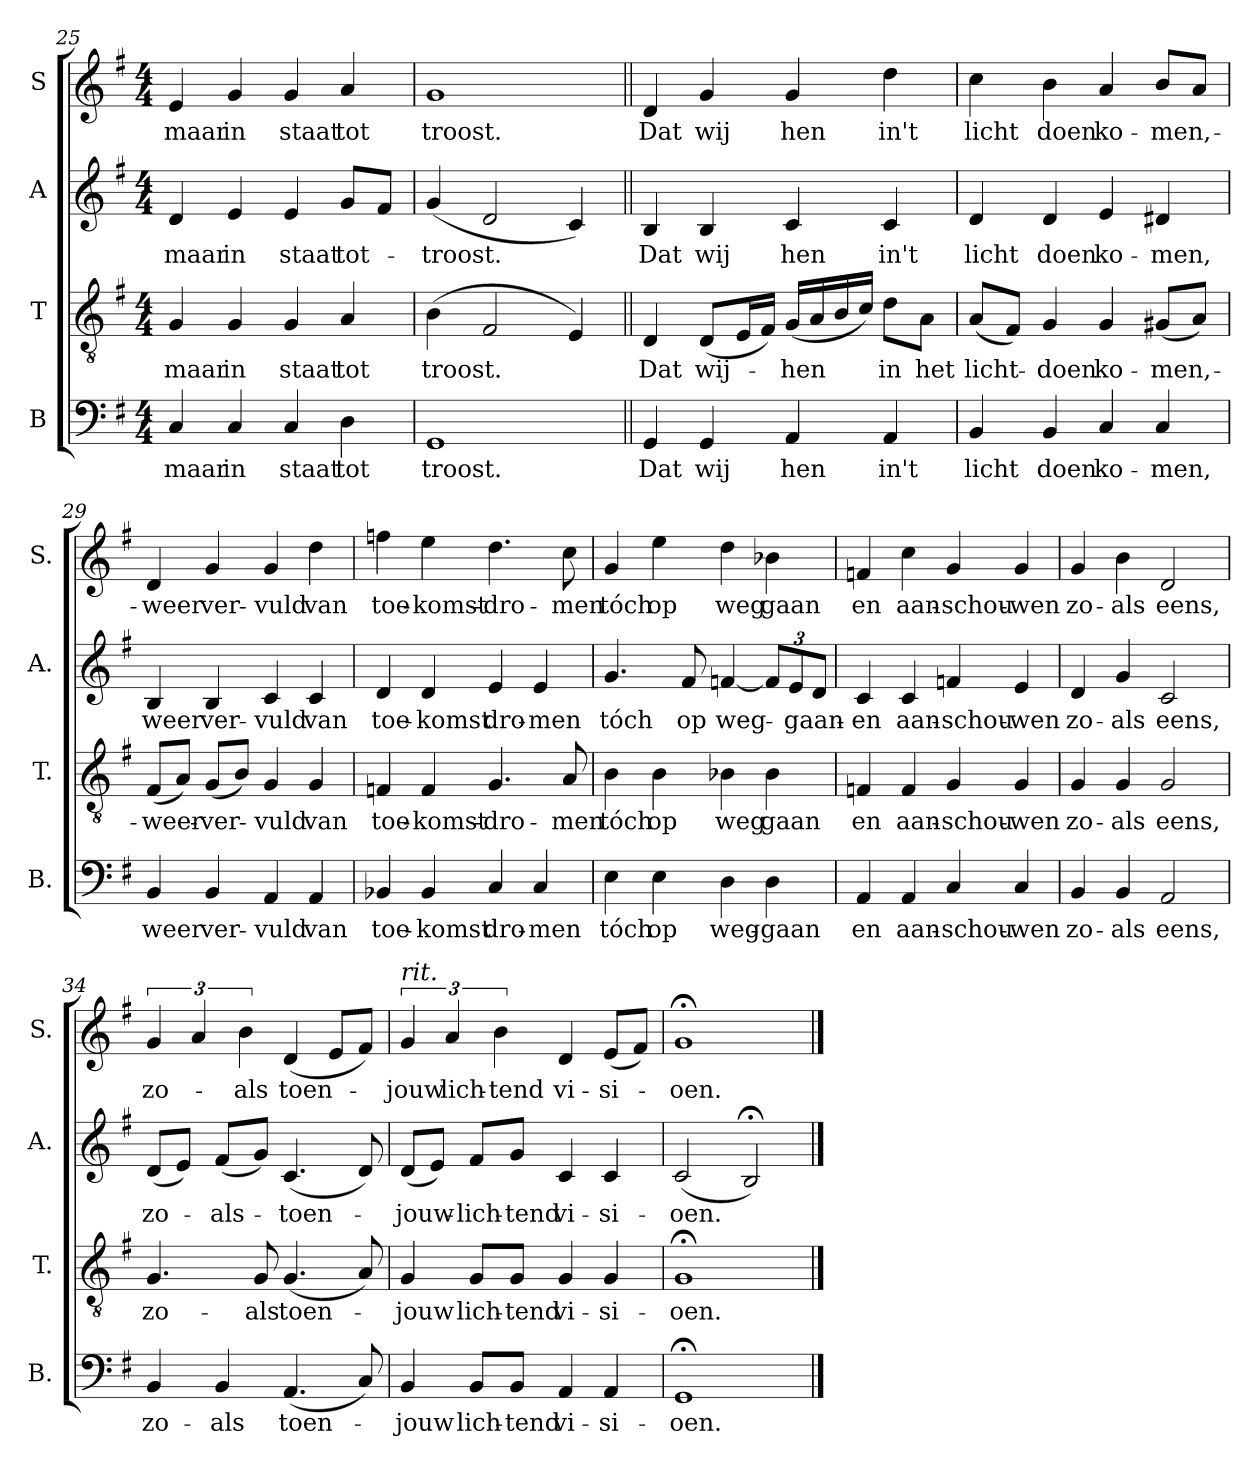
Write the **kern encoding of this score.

**kern	**text	**kern	**text	**kern	**text	**kern	**text
*part4	*part4	*part3	*part3	*part2	*part2	*part1	*part1
*staff4	*staff4	*staff3	*staff3	*staff2	*staff2	*staff1	*staff1
*I"B	*	*I"T	*	*I"A	*	*I"S	*
*I'B.	*	*I'T.	*	*I'A.	*	*I'S.	*
*clefF4	*	*clefGv2	*	*clefG2	*	*clefG2	*
*k[f#]	*	*k[f#]	*	*k[f#]	*	*k[f#]	*
*M4/4	*	*M4/4	*	*M4/4	*	*M4/4	*
=25	=25	=25	=25	=25	=25	=25	=25
4C/	maar	4G/	maar	4d/	maar	4e/	-maar
4C/	in	4G/	in	4e/	in	4g/	in
4C/	staat	4G/	staat	4e/	staat	4g/	staat
4D\	tot	4A/	tot	8g/L	tot-	4a/	tot
.	.	.	.	8f#/J	.	.	.
=26	=26	=26	=26	=26	=26	=26	=26
1GG	troost.	(4B\	troost.	(4g/	-troost.	1g	troost.
.	.	2F#/	.	2d/	.	.	.
.	.	4E/)	.	4c/)	.	.	.
=27||	=27||	=27||	=27||	=27||	=27||	=27||	=27||
4GG/	Dat	4D/	Dat	4B/	Dat	4d/	Dat
4GG/	wij	(8D/L	wij-	4B/	wij	4g/	wij
.	.	16E/L	.	.	.	.	.
.	.	16F#/JJ)	.	.	.	.	.
4AA/	hen	(16G/LL	-hen	4c/	hen	4g/	hen
.	.	16A/	.	.	.	.	.
.	.	16B/	.	.	.	.	.
.	.	16c/JJ)	.	.	.	.	.
4AA/	in't	8d\L	in	4c/	in't	4dd\	in't
.	.	8A\J	het	.	.	.	.
!!LO:LB:g=z
=28	=28	=28	=28	=28	=28	=28	=28
4BB/	licht	(8A/L	licht-	4d/	licht	4cc\	licht
.	.	8F#/J)	.	.	.	.	.
4BB/	doen	4G/	-doen	4d/	doen	4b\	doen
4C/	ko-	4G/	ko-	4e/	ko-	4a/	ko-
4C/	-men,	(8G#X/L	-men,-	4d#X/	-men,	8b/L	-men,-
.	.	8A/J)	.	.	.	8a/J	.
=29	=29	=29	=29	=29	=29	=29	=29
4BB/	weer	(8F#/L	-weer-	4B/	weer	4d/	-weer
.	.	8A/J)	.	.	.	.	.
4BB/	ver-	(8G/L	-ver-	4B/	ver-	4g/	ver-
.	.	8B/J)	.	.	.	.	.
4AA/	-vuld	4G/	-vuld	4c/	-vuld	4g/	-vuld
4AA/	van	4G/	van	4c/	van	4dd\	van
=30	=30	=30	=30	=30	=30	=30	=30
4BB-X/	toe-	4Fn/	toe-	4d/	toe-	4ffn\	toe-
4BB-/	-komst	4F/	-komst-	4d/	-komst	4ee\	-komst-
4C/	dro-	4.G/	-dro-	4e/	dro-	4.dd\	-dro-
4C/	-men	.	.	4e/	-men	.	.
.	.	8A/	-men	.	.	8cc\	-men
!!LO:PB:g=z
=31	=31	=31	=31	=31	=31	=31	=31
4E\	tóch	4B\	tóch	4.g/	tóch	4g/	tóch
4E\	op	4B\	op	.	.	4ee\	op
.	.	.	.	8f#/	op	.	.
4D\	weg-	4B-X\	weg	[4fn/	weg-	4dd\	weg
*	*	*	*	*Xbrackettup	*	*	*
4D\	-gaan	4B-\	gaan	12f/L]	.	4b-X\	gaan
.	.	.	.	12e/	-gaan-	.	.
.	.	.	.	12d/J	.	.	.
=32	=32	=32	=32	=32	=32	=32	=32
4AA/	en	4Fn/	en	4c/	-en	4fn/	en
4AA/	aan-	4F/	aan-	4c/	aan-	4cc\	aan-
4C/	-schou-	4G/	-schou-	4fn/	-schou-	4g/	-schou-
4C/	-wen	4G/	-wen	4e/	-wen	4g/	-wen
=33	=33	=33	=33	=33	=33	=33	=33
4BB/	zo-	4G/	zo-	4d/	zo-	4g/	zo-
4BB/	-als	4G/	-als	4g/	-als	4b\	-als
2AA/	eens,	2G/	eens,	2c/	eens,	2d/	eens,
=34	=34	=34	=34	=34	=34	=34	=34
4BB/	zo-	4.G/	zo-	(8d/L	zo-	6g/	zo-
.	.	.	.	8e/J)	.	.	.
.	.	.	.	.	.	6a/	.
4BB/	-als	.	.	(8f#/L	-als-	.	.
.	.	.	.	.	.	6b\	-als
.	.	8G/	-als	8g/J)	.	.	.
(4.AA/	toen-	(4.G/	toen-	(4.c/	-toen-	(4d/	toen-
.	.	.	.	.	.	8e/L	.
8C/)	.	8A/)	.	8d/)	.	8f#/J)	.
!!LO:LB:g=z
=35	=35	=35	=35	=35	=35	=35	=35
!	!	!	!	!	!	!LO:TX:a:i:t=rit.	!
4BB/	-jouw	4G/	-jouw	(8d/L	-jouw-	6g/	-jouw
.	.	.	.	8e/J)	.	.	.
.	.	.	.	.	.	6a/	lich-
8BB/L	lich-	8G/L	lich-	8f#/L	-lich-	.	.
.	.	.	.	.	.	6b\	-tend
8BB/J	-tend	8G/J	-tend	8g/J	-tend	.	.
4AA/	vi-	4G/	vi-	4c/	vi-	4d/	vi-
4AA/	-si-	4G/	-si-	4c/	-si-	(8e/L	-si-
.	.	.	.	.	.	8f#/J)	.
=36	=36	=36	=36	=36	=36	=36	=36
1GG;<	-oen.	1G;<	-oen.	(2c/	-oen.	1g;<	-oen.
.	.	.	.	2B;</)	.	.	.
==	==	==	==	==	==	==	==
*-	*-	*-	*-	*-	*-	*-	*-
